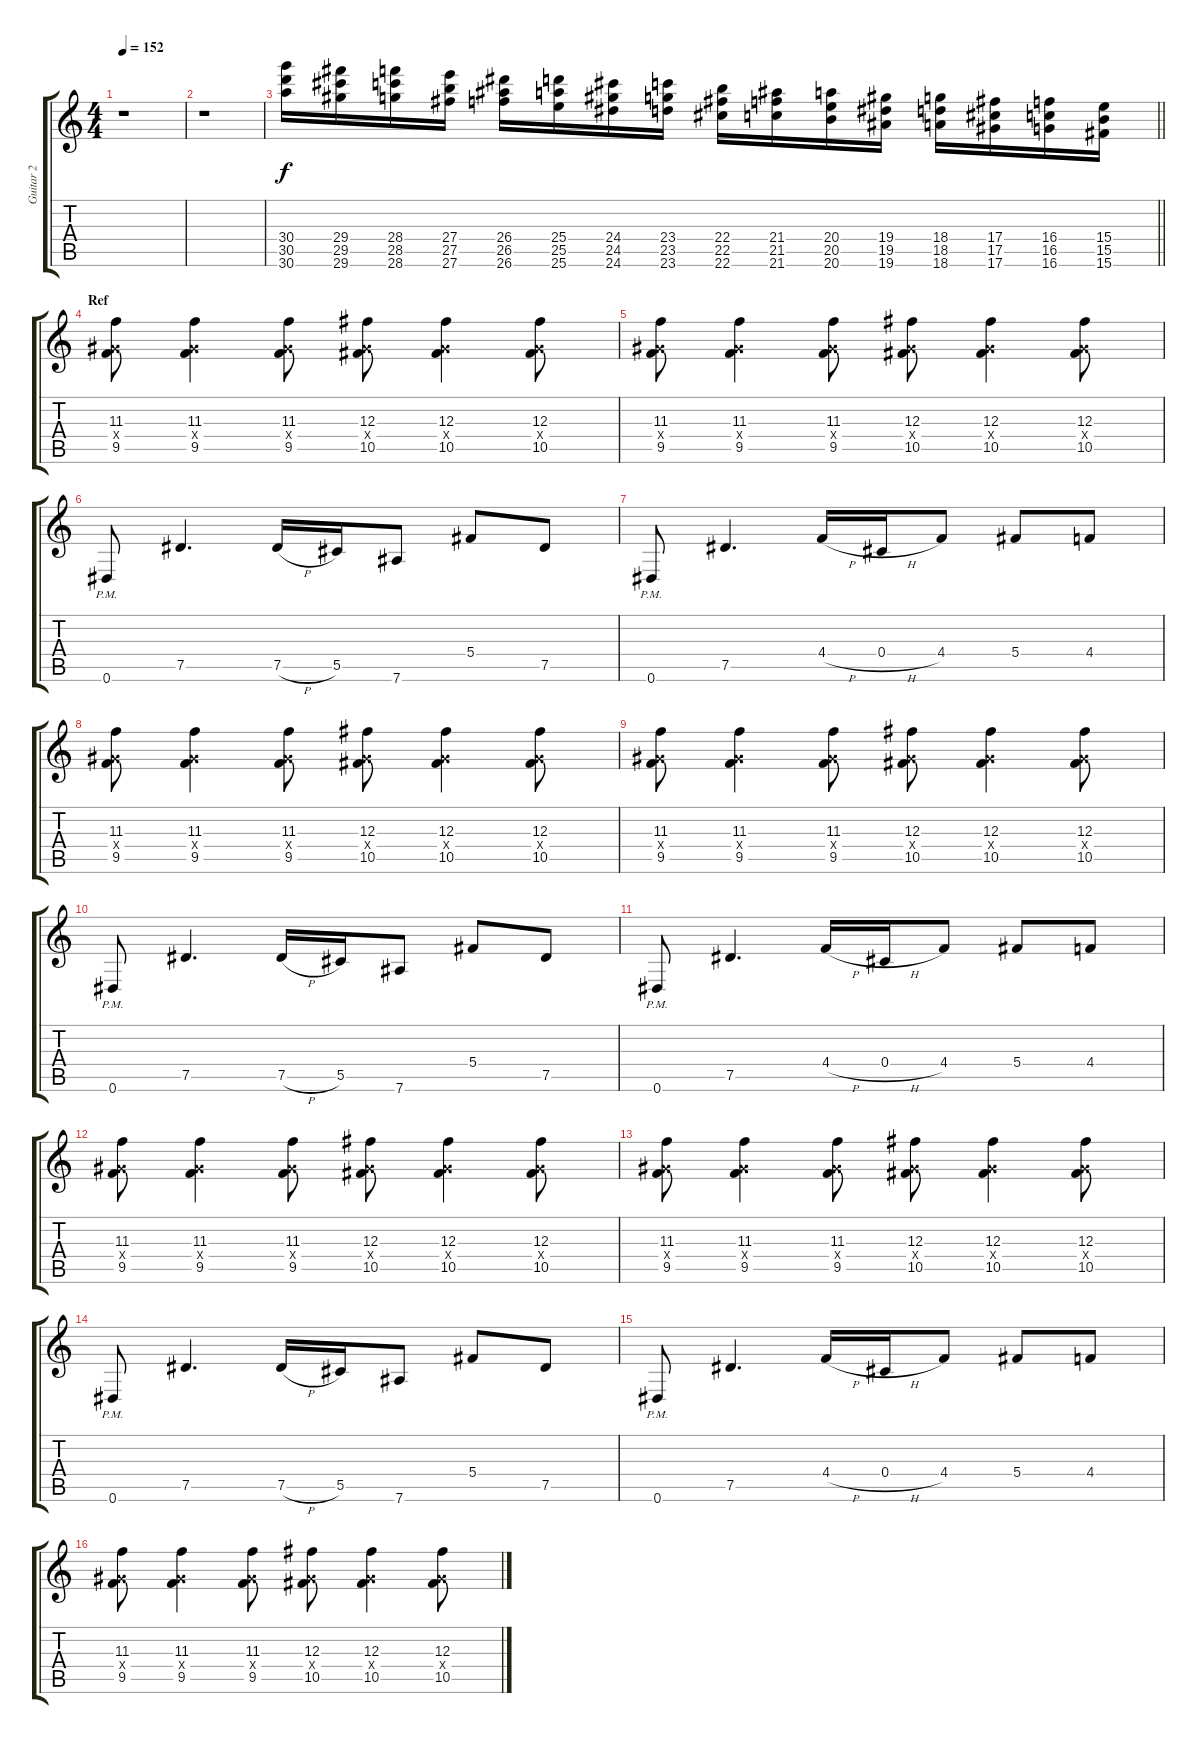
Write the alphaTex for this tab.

\track ("Guitar 2" "Guitar 2") {instrument distortionguitar}
\staff {score tabs}
\tuning (Eb4 Bb3 Gb3 Db3 Ab2 Eb2) {hide}
\ts (4 4)
\tempo 152
\clef g2
\ks c
r.1{dy f} |
r.1 |
\barLineRight lightlight
(30.4 30.5 30.6).16{volume 8 instrument guitarfretnoise} (29.4 29.5 29.6).16 (28.4 28.5 28.6).16 (27.4 27.5 27.6).16 (26.4 26.5 26.6).16 (25.4 25.5 25.6).16 (24.4 24.5 24.6).16 (23.4 23.5 23.6).16 (22.4 22.5 22.6).16 (21.4 21.5 21.6).16 (20.4 20.5 20.6).16 (19.4 19.5 19.6).16 (18.4 18.5 18.6).16 (17.4 17.5 17.6).16 (16.4 16.5 16.6).16 (15.4 15.5 15.6).16 |
\section ("" "Ref")
(11.3 7.4{x} 9.5).8{volume 6 instrument distortionguitar} (11.3 7.4{x} 9.5).4 (11.3 7.4{x} 9.5).8 (12.3 7.4{x} 10.5).8 (12.3 7.4{x} 10.5).4 (12.3 7.4{x} 10.5).8 |
(11.3 7.4{x} 9.5).8 (11.3 7.4{x} 9.5).4 (11.3 7.4{x} 9.5).8 (12.3 7.4{x} 10.5).8 (12.3 7.4{x} 10.5).4 (12.3 7.4{x} 10.5).8 |
0.6{pm}.8 7.5.4{d} 7.5{h}.16 5.5.16 7.6.8 5.4.8 7.5.8 |
0.6{pm}.8 7.5.4{d} 4.4{h}.16 0.4{h}.16 4.4.8 5.4.8 4.4.8 |
(11.3 7.4{x} 9.5).8 (11.3 7.4{x} 9.5).4 (11.3 7.4{x} 9.5).8 (12.3 7.4{x} 10.5).8 (12.3 7.4{x} 10.5).4 (12.3 7.4{x} 10.5).8 |
(11.3 7.4{x} 9.5).8 (11.3 7.4{x} 9.5).4 (11.3 7.4{x} 9.5).8 (12.3 7.4{x} 10.5).8 (12.3 7.4{x} 10.5).4 (12.3 7.4{x} 10.5).8 |
0.6{pm}.8 7.5.4{d} 7.5{h}.16 5.5.16 7.6.8 5.4.8 7.5.8 |
0.6{pm}.8 7.5.4{d} 4.4{h}.16 0.4{h}.16 4.4.8 5.4.8 4.4.8 |
(11.3 7.4{x} 9.5).8 (11.3 7.4{x} 9.5).4 (11.3 7.4{x} 9.5).8 (12.3 7.4{x} 10.5).8 (12.3 7.4{x} 10.5).4 (12.3 7.4{x} 10.5).8 |
(11.3 7.4{x} 9.5).8 (11.3 7.4{x} 9.5).4 (11.3 7.4{x} 9.5).8 (12.3 7.4{x} 10.5).8 (12.3 7.4{x} 10.5).4 (12.3 7.4{x} 10.5).8 |
0.6{pm}.8 7.5.4{d} 7.5{h}.16 5.5.16 7.6.8 5.4.8 7.5.8 |
0.6{pm}.8 7.5.4{d} 4.4{h}.16 0.4{h}.16 4.4.8 5.4.8 4.4.8 |
(11.3 7.4{x} 9.5).8 (11.3 7.4{x} 9.5).4 (11.3 7.4{x} 9.5).8 (12.3 7.4{x} 10.5).8 (12.3 7.4{x} 10.5).4 (12.3 7.4{x} 10.5).8
